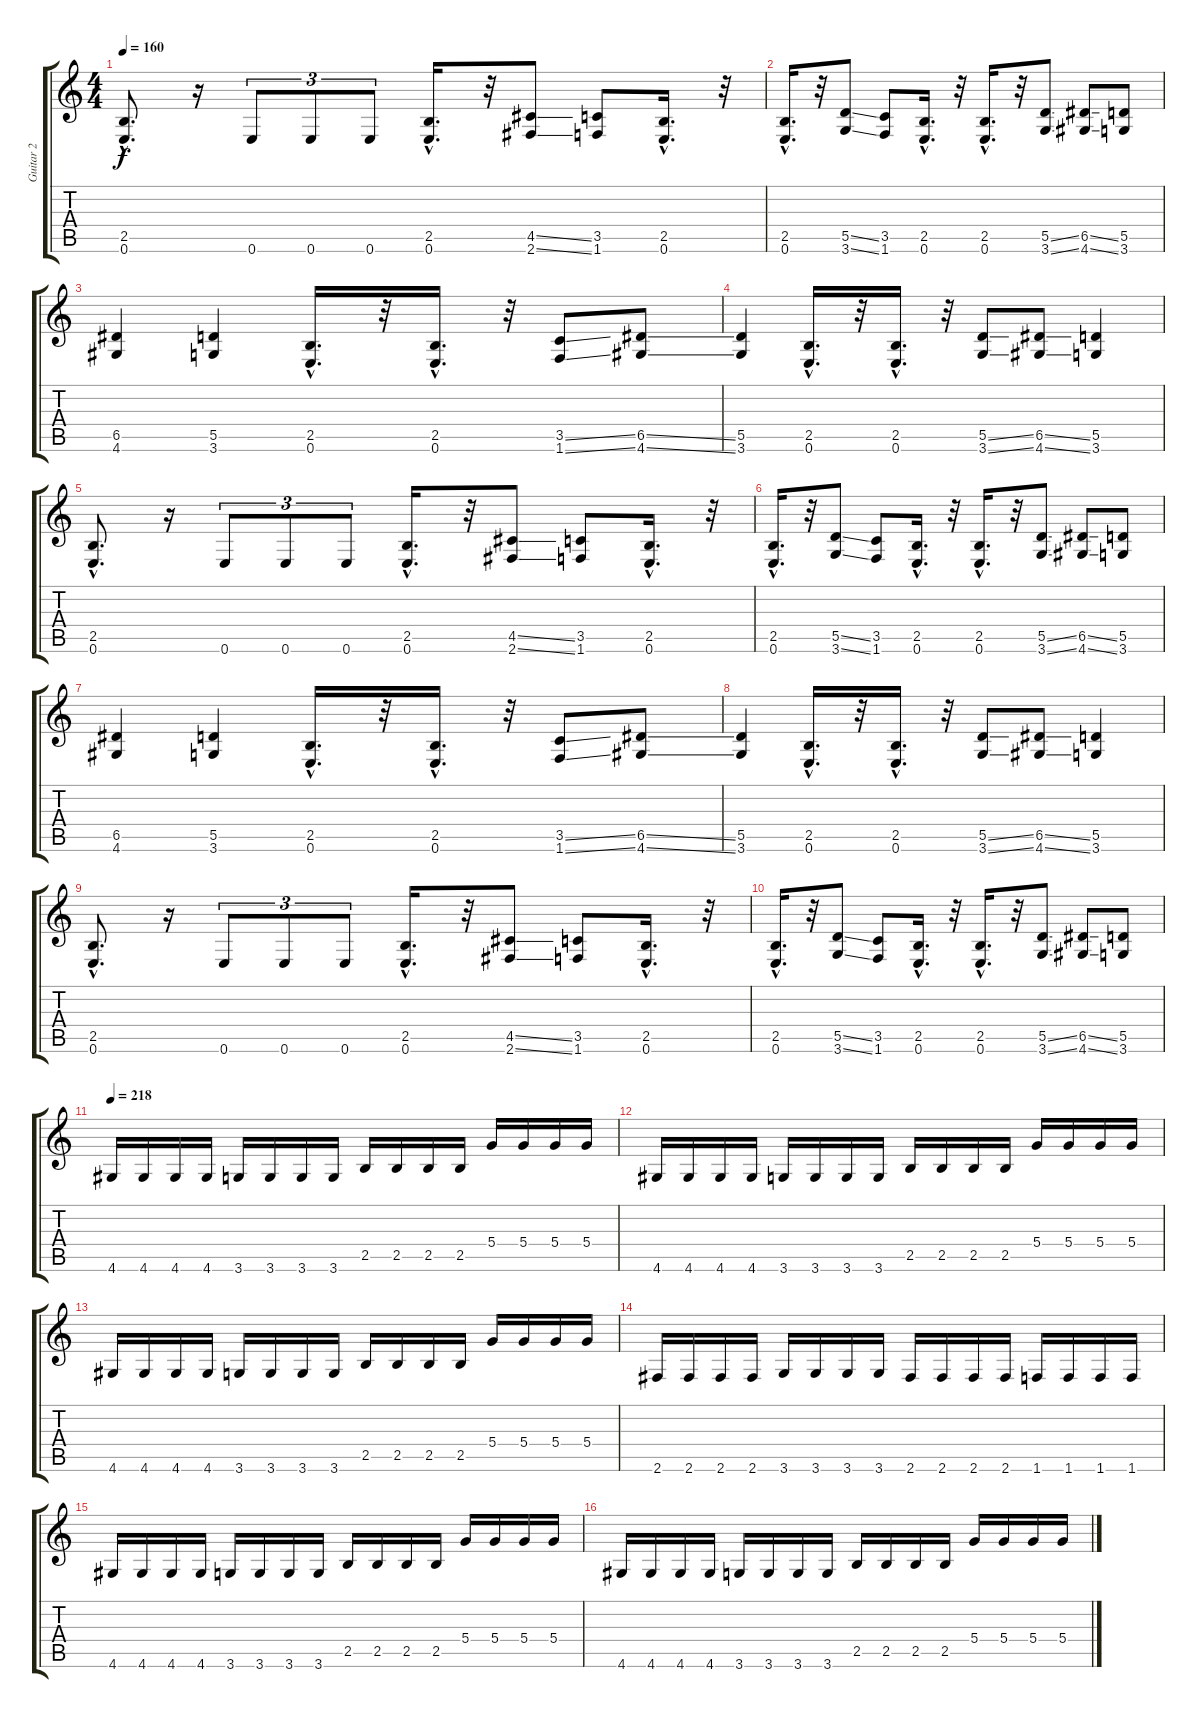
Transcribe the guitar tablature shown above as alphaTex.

\track ("Guitar 2" "Guitar 2") {instrument distortionguitar}
\staff {score tabs}
\tuning (E4 B3 G3 D3 A2 E2) {hide}
\ts (4 4)
\tempo 160
\clef g2
\ks c
(2.5{hac} 0.6{hac}).8{d dy f} r.16 0.6.8{tu (3 2)} 0.6.8{tu (3 2)} 0.6.8{tu (3 2)} (2.5{hac} 0.6{hac}).16{d} r.32 (4.5{ss} 2.6{ss}).8 (3.5 1.6).8 (2.5{hac} 0.6{hac}).16{d} r.32 |
(2.5{hac} 0.6{hac}).16{d} r.32 (5.5{ss} 3.6{ss}).8 (3.5 1.6).8 (2.5{hac} 0.6{hac}).16{d} r.32 (2.5{hac} 0.6{hac}).16{d} r.32 (5.5{ss} 3.6{ss}).8 (6.5{ss} 4.6{ss}).8 (5.5 3.6).8 |
(6.5 4.6).4 (5.5 3.6).4 (2.5{hac} 0.6{hac}).16{d} r.32 (2.5{hac} 0.6{hac}).16{d} r.32 (3.5{ss} 1.6{ss}).8 (6.5{ss} 4.6{ss}).8 |
(5.5 3.6).4 (2.5{hac} 0.6{hac}).16{d} r.32 (2.5{hac} 0.6{hac}).16{d} r.32 (5.5{ss} 3.6{ss}).8 (6.5{ss} 4.6{ss}).8 (5.5 3.6).4 |
(2.5{hac} 0.6{hac}).8{d} r.16 0.6.8{tu (3 2)} 0.6.8{tu (3 2)} 0.6.8{tu (3 2)} (2.5{hac} 0.6{hac}).16{d} r.32 (4.5{ss} 2.6{ss}).8 (3.5 1.6).8 (2.5{hac} 0.6{hac}).16{d} r.32 |
(2.5{hac} 0.6{hac}).16{d} r.32 (5.5{ss} 3.6{ss}).8 (3.5 1.6).8 (2.5{hac} 0.6{hac}).16{d} r.32 (2.5{hac} 0.6{hac}).16{d} r.32 (5.5{ss} 3.6{ss}).8 (6.5{ss} 4.6{ss}).8 (5.5 3.6).8 |
(6.5 4.6).4 (5.5 3.6).4 (2.5{hac} 0.6{hac}).16{d} r.32 (2.5{hac} 0.6{hac}).16{d} r.32 (3.5{ss} 1.6{ss}).8 (6.5{ss} 4.6{ss}).8 |
(5.5 3.6).4 (2.5{hac} 0.6{hac}).16{d} r.32 (2.5{hac} 0.6{hac}).16{d} r.32 (5.5{ss} 3.6{ss}).8 (6.5{ss} 4.6{ss}).8 (5.5 3.6).4 |
(2.5{hac} 0.6{hac}).8{d} r.16 0.6.8{tu (3 2)} 0.6.8{tu (3 2)} 0.6.8{tu (3 2)} (2.5{hac} 0.6{hac}).16{d} r.32 (4.5{ss} 2.6{ss}).8 (3.5 1.6).8 (2.5{hac} 0.6{hac}).16{d} r.32 |
(2.5{hac} 0.6{hac}).16{d} r.32 (5.5{ss} 3.6{ss}).8 (3.5 1.6).8 (2.5{hac} 0.6{hac}).16{d} r.32 (2.5{hac} 0.6{hac}).16{d} r.32 (5.5{ss} 3.6{ss}).8 (6.5{ss} 4.6{ss}).8 (5.5 3.6).8 |
\tempo 218
4.6.16 4.6.16 4.6.16 4.6.16 3.6.16 3.6.16 3.6.16 3.6.16 2.5.16 2.5.16 2.5.16 2.5.16 5.4.16 5.4.16 5.4.16 5.4.16 |
4.6.16 4.6.16 4.6.16 4.6.16 3.6.16 3.6.16 3.6.16 3.6.16 2.5.16 2.5.16 2.5.16 2.5.16 5.4.16 5.4.16 5.4.16 5.4.16 |
4.6.16 4.6.16 4.6.16 4.6.16 3.6.16 3.6.16 3.6.16 3.6.16 2.5.16 2.5.16 2.5.16 2.5.16 5.4.16 5.4.16 5.4.16 5.4.16 |
2.6.16 2.6.16 2.6.16 2.6.16 3.6.16 3.6.16 3.6.16 3.6.16 2.6.16 2.6.16 2.6.16 2.6.16 1.6.16 1.6.16 1.6.16 1.6.16 |
4.6.16 4.6.16 4.6.16 4.6.16 3.6.16 3.6.16 3.6.16 3.6.16 2.5.16 2.5.16 2.5.16 2.5.16 5.4.16 5.4.16 5.4.16 5.4.16 |
4.6.16 4.6.16 4.6.16 4.6.16 3.6.16 3.6.16 3.6.16 3.6.16 2.5.16 2.5.16 2.5.16 2.5.16 5.4.16 5.4.16 5.4.16 5.4.16
